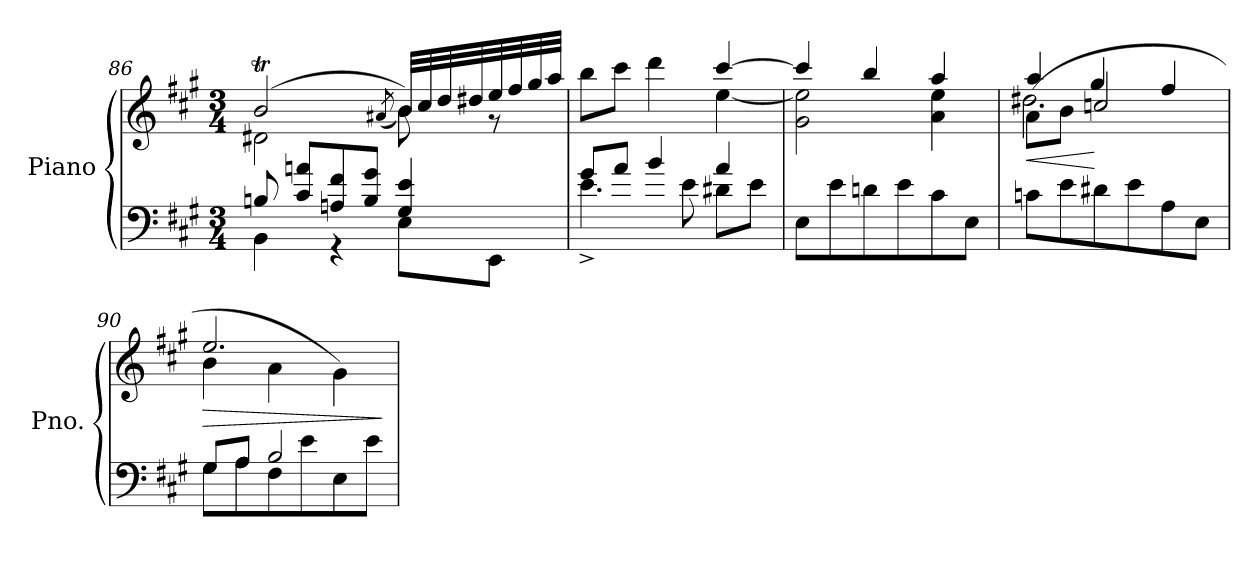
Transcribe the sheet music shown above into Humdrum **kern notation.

**kern	**kern	**dynam
*part1	*part1	*part1
*staff2	*staff1	*staff1/2
*I"Piano	*	*
*I'Pno.	*	*
*clefF4	*clefG2	*
*k[f#c#g#]	*k[f#c#g#]	*
*M3/4	*M3/4	*
=86	=86	=86
*^	*^	*
8Bn/	4BB\	(<2bT/	2d#XTTT\	.
8c#/ 8an/L	.	.	.	.
8An/ 8f#/	4r	.	.	.
8B/ 8g#/J	.	.	.	.
.	.	.	(<8qa#X/	.
4G#/ 4e/	8E\L	32b/LLL)	8b\)	.
.	.	32cc#/	.	.
.	.	32dd/	.	.
.	.	32dd#X/	.	.
.	8EE\J	32ee/	8r	.
.	.	32ff#/	.	.
.	.	32gg#/	.	.
.	.	32aa/JJJ	.	.
=87	=87	=87	=87	=87
8g#/L	4.e^\	8bb\L	2ryy	.
8a/J	.	8ccc#\J	.	.
4b/	.	4ddd\	.	.
.	8e\	.	.	.
4a/	8d#X\L	[4ccc#/	[4ee:\	.
.	8e\J	.	.	.
*v	*v	*	*	*
=88	=88	=88	=88
8E\L	4ccc#/]	2g#\ 2ee\]	.
8e\	.	.	.
8dn\	4bb/	.	.
8e\	.	.	.
8c#\	4aa/	4a\ 4ee\	.
8E\J	.	.	.
*	*v	*v	*
=89	=89	=89
!	!	!LO:HP:b
*	*^	*
*	*	*^	*
8cn\L	(<8a\L	2.dd#X\	4aa/	<
8e\	8b\J	.	.	.
8d#X\	2ccn/	.	4gg#/	[
8e\	.	.	.	.
8A\	.	.	4ff#/	.
8E\J	.	.	.	.
*	*v	*v	*v	*
!!LO:PB:g=z
=90	=90	=90
*^	*	*
!	!	!	!LO:HP:b
*	*	*^	*
8G#/L	8G#\L	4b\	2.ee/	>
8A/J	8A\	.	.	.
2B/	8F#\	4a\	.	.
.	8e\	.	.	.
.	8E\	4g#\)	.	.
.	8e\J	.	.	.
*v	*v	*	*	*
*	*v	*v	*
.	.	]
=	=	=
*-	*-	*-
